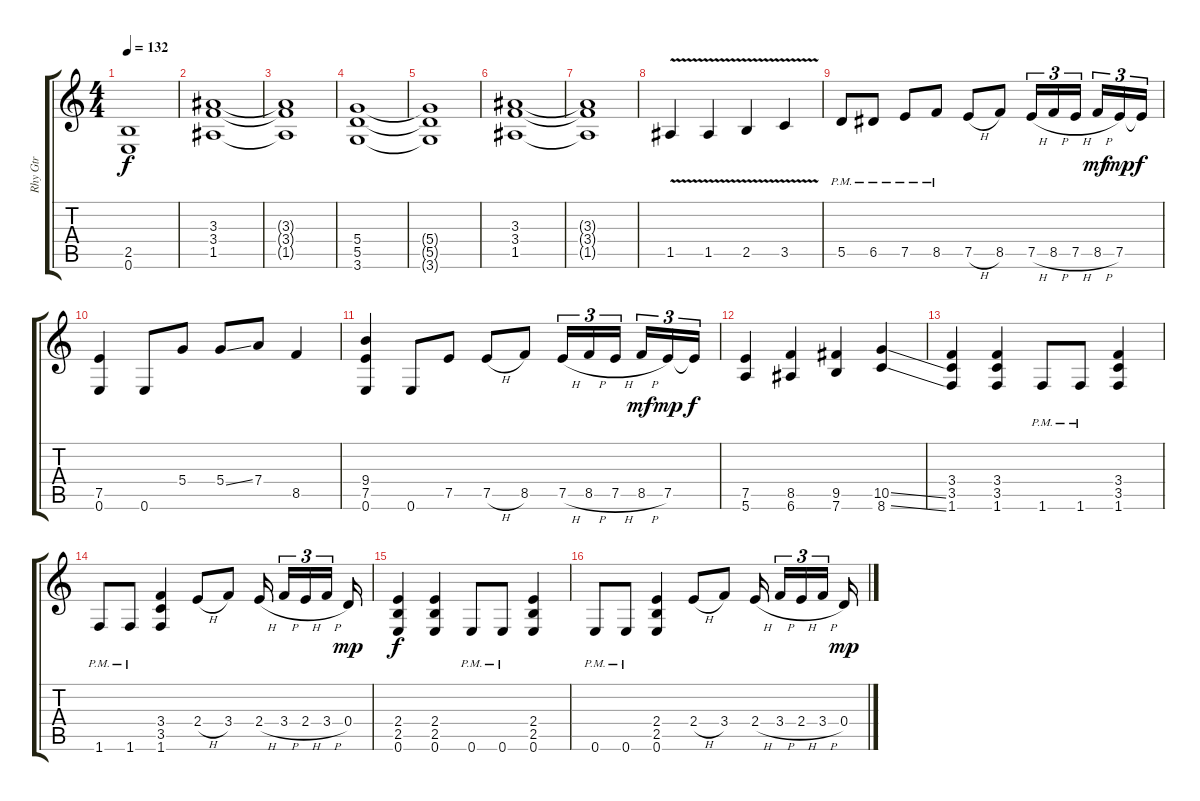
\track ("Rhy Gtr" "Rhy Gtr") {instrument distortionguitar}
\staff {score tabs}
\tuning (E4 B3 G3 D3 A2 E2) {hide}
\ts (4 4)
\tempo 132
\clef g2
\ks c
(2.5{t} 0.6{t}).1{dy f} |
(3.3 3.4 1.5).1 |
(3.3{t} 3.4{t} 1.5{t}).1 |
(5.4 5.5 3.6).1 |
(5.4{t} 5.5{t} 3.6{t}).1 |
(3.3 3.4 1.5).1 |
(3.3{t} 3.4{t} 1.5{t}).1 |
1.5{v}.4 1.5{v}.4 2.5{v}.4 3.5{v}.4 |
5.5{pm}.8 6.5{pm}.8 7.5{pm}.8 8.5{pm}.8 7.5{h}.8 8.5.8 7.5{h}.16{tu (3 2)} 8.5{h}.16{tu (3 2)} 7.5{h}.16{tu (3 2)} 8.5{h}.16{tu (3 2) dy mf} 7.5.16{tu (3 2) dy mp} 7.5{t}.16{tu (3 2) dy f} |
(7.5 0.6).4 0.6.8 5.4.8 5.4{ss}.8 7.4.8 8.5.4 |
(9.4 7.5 0.6).4 0.6.8 7.5.8 7.5{h}.8 8.5.8 7.5{h}.16{tu (3 2)} 8.5{h}.16{tu (3 2)} 7.5{h}.16{tu (3 2)} 8.5{h}.16{tu (3 2) dy mf} 7.5.16{tu (3 2) dy mp} 7.5{t}.16{tu (3 2) dy f} |
(7.5 5.6).4 (8.5 6.6).4 (9.5 7.6).4 (10.5{ss} 8.6{ss}).4 |
(3.4 3.5 1.6).4 (3.4 3.5 1.6).4 1.6{pm}.8 1.6{pm}.8 (3.4 3.5 1.6).4 |
1.6{pm}.8 1.6{pm}.8 (3.4 3.5 1.6).4 2.4{h}.8 3.4.8 2.4{h}.16 3.4{h}.16{tu (3 2)} 2.4{h}.16{tu (3 2)} 3.4{h}.16{tu (3 2)} 0.4.16{dy mp} |
(2.4 2.5 0.6).4{dy f} (2.4 2.5 0.6).4 0.6{pm}.8 0.6{pm}.8 (2.4 2.5 0.6).4 |
0.6{pm}.8 0.6{pm}.8 (2.4 2.5 0.6).4 2.4{h}.8 3.4.8 2.4{h}.16 3.4{h}.16{tu (3 2)} 2.4{h}.16{tu (3 2)} 3.4{h}.16{tu (3 2)} 0.4.16{dy mp}
